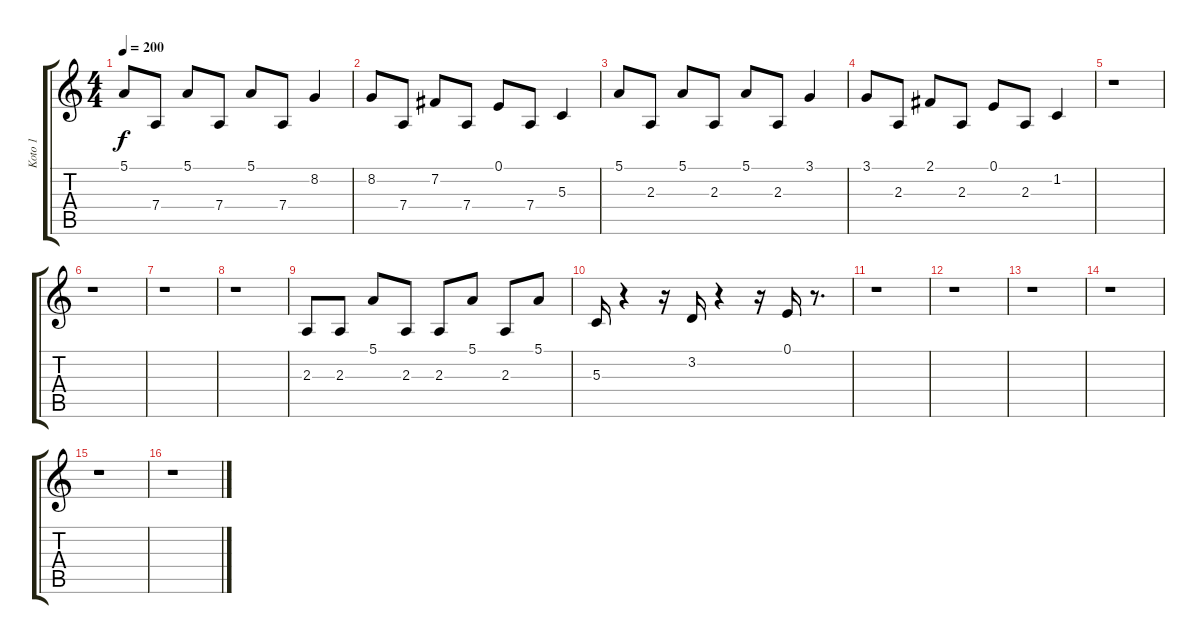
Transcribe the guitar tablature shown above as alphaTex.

\track ("Koto 1" "Koto 1") {instrument koto}
\staff {score tabs}
\tuning (E4 B3 G3 D3 A2 E2) {hide}
\ts (4 4)
\tempo 200
\clef g2
\ks c
5.1.8{dy f} 7.4.8 5.1.8 7.4.8 5.1.8 7.4.8 8.2.4 |
8.2.8 7.4.8 7.2.8 7.4.8 0.1.8 7.4.8 5.3.4 |
5.1.8 2.3.8 5.1.8 2.3.8 5.1.8 2.3.8 3.1.4 |
3.1.8 2.3.8 2.1.8 2.3.8 0.1.8 2.3.8 1.2.4 |
r.1 |
r.1 |
r.1 |
r.1 |
2.3.8 2.3.8 5.1.8 2.3.8 2.3.8 5.1.8 2.3.8 5.1.8 |
5.3.16 r.4 r.16 3.2.16 r.4 r.16 0.1.16 r.8{d} |
r.1 |
r.1 |
r.1 |
r.1 |
r.1 |
r.1
